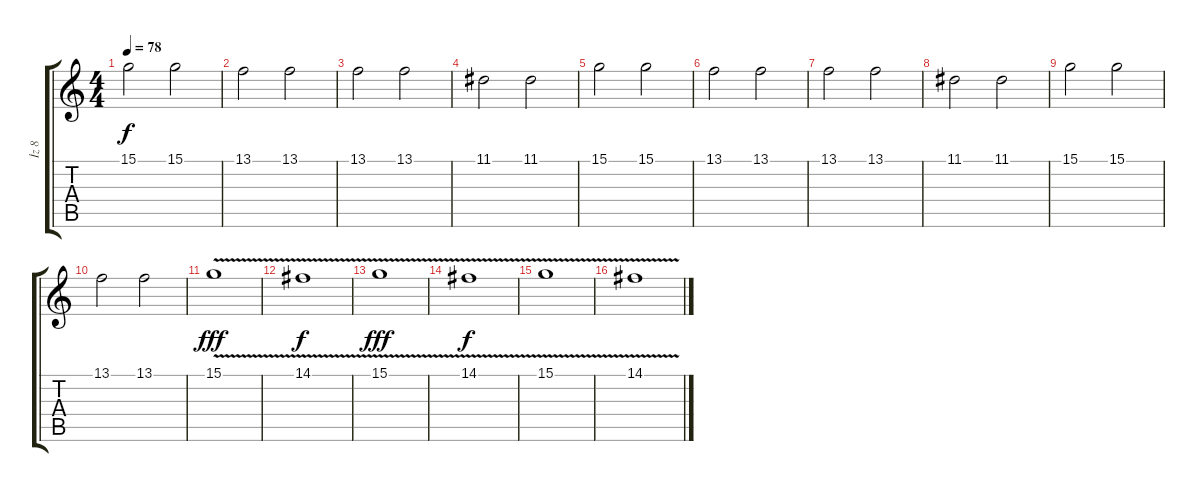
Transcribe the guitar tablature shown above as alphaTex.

\track ("İz 8" "İz 8") {instrument viola}
\staff {score tabs}
\tuning (E4 B3 G3 D3 A2 E2) {hide}
\ts (4 4)
\tempo 78
\clef g2
\ks c
15.1.2{dy f} 15.1.2 |
13.1.2 13.1.2 |
13.1.2 13.1.2 |
11.1.2 11.1.2 |
15.1.2 15.1.2 |
13.1.2 13.1.2 |
13.1.2 13.1.2 |
11.1.2 11.1.2 |
15.1.2 15.1.2 |
13.1.2 13.1.2 |
15.1{v}.1{dy fff} |
14.1{v}.1{dy f} |
15.1{v}.1{dy fff} |
14.1{v}.1{dy f} |
15.1{v}.1 |
14.1{v}.1
